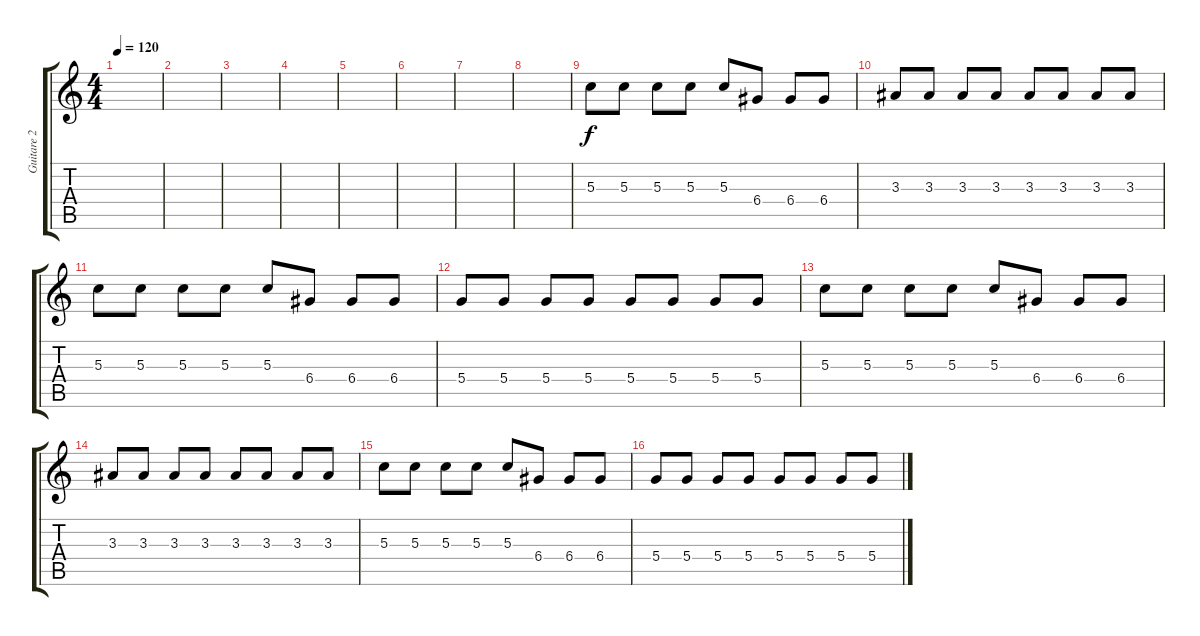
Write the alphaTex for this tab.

\track ("Guitare 2" "Guitare 2") {instrument overdrivenguitar}
\staff {score tabs}
\tuning (E4 B3 G3 D3 A2 E2) {hide}
\ts (4 4)
\tempo 120
\clef g2
\ks c
|
|
|
|
|
|
|
|
5.3.8 5.3.8 5.3.8 5.3.8 5.3.8 6.4.8 6.4.8 6.4.8 |
3.3.8 3.3.8 3.3.8 3.3.8 3.3.8 3.3.8 3.3.8 3.3.8 |
5.3.8 5.3.8 5.3.8 5.3.8 5.3.8 6.4.8 6.4.8 6.4.8 |
5.4.8 5.4.8 5.4.8 5.4.8 5.4.8 5.4.8 5.4.8 5.4.8 |
5.3.8 5.3.8 5.3.8 5.3.8 5.3.8 6.4.8 6.4.8 6.4.8 |
3.3.8 3.3.8 3.3.8 3.3.8 3.3.8 3.3.8 3.3.8 3.3.8 |
5.3.8 5.3.8 5.3.8 5.3.8 5.3.8 6.4.8 6.4.8 6.4.8 |
5.4.8 5.4.8 5.4.8 5.4.8 5.4.8 5.4.8 5.4.8 5.4.8
